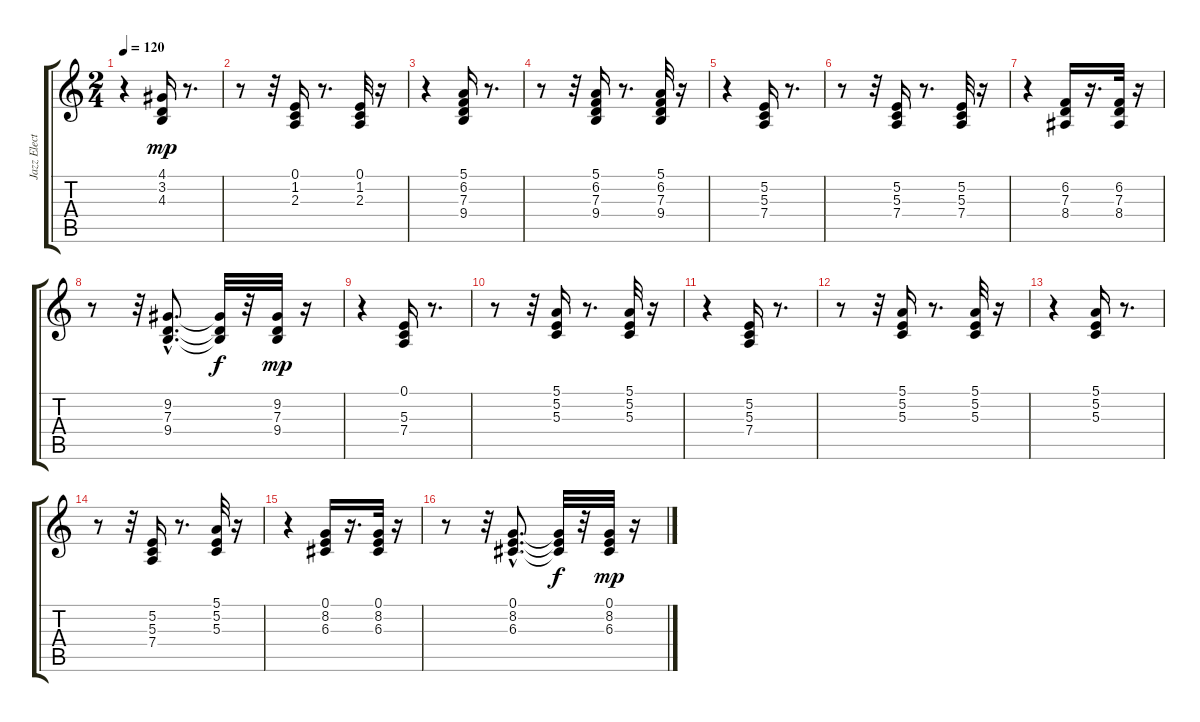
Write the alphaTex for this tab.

\track ("Jazz Electric" "Jazz Elect") {instrument acousticgrandpiano}
\staff {score tabs}
\tuning (E4 B3 G3 D3 A2 E2) {hide}
\ts (2 4)
\tempo 120
\clef g2
\ks c
r.4{dy mp} (4.1 3.2 4.3).16 r.8{d} |
r.8 r.32 (0.1 1.2 2.3).16 r.8{d} (0.1 1.2 2.3).32 r.16 |
r.4 (5.1 6.2 7.3 9.4).16 r.8{d} |
r.8 r.32 (5.1 6.2 7.3 9.4).16 r.8{d} (5.1 6.2 7.3 9.4).32 r.16 |
r.4 (5.2 5.3 7.4).16 r.8{d} |
r.8 r.32 (5.2 5.3 7.4).16 r.8{d} (5.2 5.3 7.4).32 r.16 |
r.4 (6.2 7.3 8.4).16 r.16{d} (6.2 7.3 8.4).32 r.16 |
r.8 r.32 (9.2{hac} 7.3{hac} 9.4{hac}).8{d} (9.2{t} 7.3{t} 9.4{t}).32{dy f} r.32 (9.2 7.3 9.4).32{dy mp} r.16 |
r.4 (0.1 5.3 7.4).16 r.8{d} |
r.8 r.32 (5.1 5.2 5.3).16 r.8{d} (5.1 5.2 5.3).32 r.16 |
r.4 (5.2 5.3 7.4).16 r.8{d} |
r.8 r.32 (5.1 5.2 5.3).16 r.8{d} (5.1 5.2 5.3).32 r.16 |
r.4 (5.1 5.2 5.3).16 r.8{d} |
r.8 r.32 (5.2 5.3 7.4).16 r.8{d} (5.1 5.2 5.3).32 r.16 |
r.4 (0.1 8.2 6.3).16 r.16{d} (0.1 8.2 6.3).32 r.16 |
r.8 r.32 (0.1{hac} 8.2{hac} 6.3{hac}).8{d} (0.1{t} 8.2{t} 6.3{t}).32{dy f} r.32 (0.1 8.2 6.3).32{dy mp} r.16
